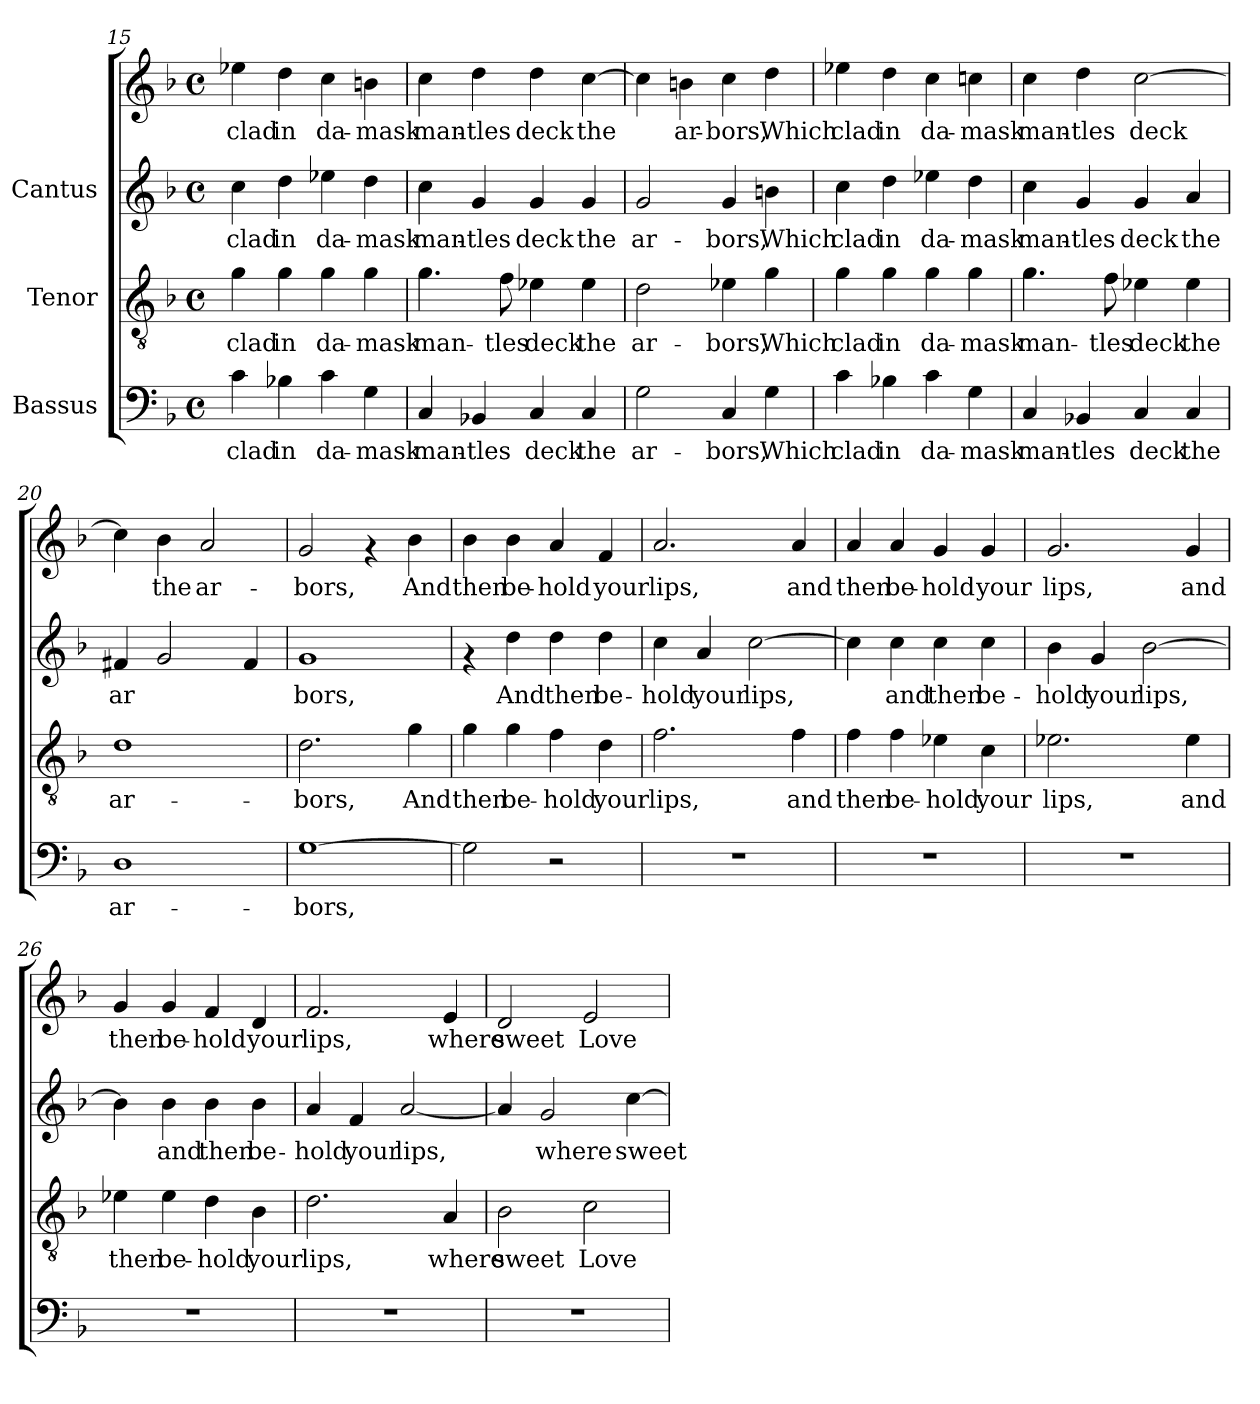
**kern	**text	**kern	**text	**kern	**text	**kern	**text
*part3	*part3	*part2	*part2	*part1	*part1	*part1	*part1
*staff4	*staff4	*staff3	*staff3	*staff2	*staff2	*staff1	*staff1
*I"Bassus	*	*I"Tenor	*	*I"Cantus	*	*	*
!!LO:PB:g=z
*clefF4	*	*clefGv2	*	*clefG2	*	*clefG2	*
*k[b-]	*	*k[b-]	*	*k[b-]	*	*k[b-]	*
*F:	*	*F:	*	*F:	*	*F:	*
*M4/4	*	*M4/4	*	*M4/4	*	*M4/4	*
*met(c)	*	*met(c)	*	*met(c)	*	*met(c)	*
=15	=15	=15	=15	=15	=15	=15	=15
!	!LO:LY:b:cj	!	!LO:LY:b:cj	!	!LO:LY:b:cj	!	!LO:LY:b:cj
4c\	clad	4g\	clad	4cc\	clad	4ee-X\	clad
!	!LO:LY:b:cj	!	!LO:LY:b:cj	!	!LO:LY:b:cj	!	!LO:LY:b:cj
4B-X\	in	4g\	in	4dd\	in	4dd\	in
!	!LO:LY:b:cj	!	!LO:LY:b:cj	!	!LO:LY:b:cj	!	!LO:LY:b:cj
4c\	da-	4g\	da-	4ee-X\	da-	4cc\	da-
!	!LO:LY:b:cj	!	!LO:LY:b:cj	!	!LO:LY:b:cj	!	!LO:LY:b:cj
4G\	-mask	4g\	-mask	4dd\	-mask	4bn\	-mask
=16	=16	=16	=16	=16	=16	=16	=16
!	!LO:LY:b:cj	!	!LO:LY:b:cj	!	!LO:LY:b:cj	!	!LO:LY:b:cj
4C/	man-	4.g\	man-	4cc\	man-	4cc\	man-
!	!LO:LY:b:cj	!	!	!	!LO:LY:b:cj	!	!LO:LY:b:cj
4BB-X/	-tles	.	.	4g/	-tles	4dd\	-tles
!	!	!	!LO:LY:b:cj	!	!	!	!
.	.	8f\	-tles	.	.	.	.
!	!LO:LY:b:cj	!	!LO:LY:b:cj	!	!LO:LY:b:cj	!	!LO:LY:b:cj
4C/	deck	4e-X\	deck	4g/	deck	4dd\	deck
!	!LO:LY:b:cj	!	!LO:LY:b:cj	!	!LO:LY:b:cj	!	!LO:LY:b:cj
4C/	the	4e-\	the	4g/	the	[>4cc\	the
=17	=17	=17	=17	=17	=17	=17	=17
!	!LO:LY:b:cj	!	!LO:LY:b:cj	!	!LO:LY:b:cj	!	!LO:LY:b:cj
2G\	ar-	2d\	ar-	2g/	ar-	4cc\]	.
!	!	!	!	!	!	!	!LO:LY:b:cj
.	.	.	.	.	.	4bn\	ar-
!	!LO:LY:b:cj	!	!LO:LY:b:cj	!	!LO:LY:b:cj	!	!LO:LY:b:cj
4C/	-bors,	4e-X\	-bors,	4g/	-bors,	4cc\	-bors,
!	!LO:LY:b:cj	!	!LO:LY:b:cj	!	!LO:LY:b:cj	!	!LO:LY:b:cj
4G\	Which	4g\	Which	4bn\	Which	4dd\	Which
=18	=18	=18	=18	=18	=18	=18	=18
!	!LO:LY:b:cj	!	!LO:LY:b:cj	!	!LO:LY:b:cj	!	!LO:LY:b:cj
4c\	clad	4g\	clad	4cc\	clad	4ee-X\	clad
!	!LO:LY:b:cj	!	!LO:LY:b:cj	!	!LO:LY:b:cj	!	!LO:LY:b:cj
4B-X\	in	4g\	in	4dd\	in	4dd\	in
!	!LO:LY:b:cj	!	!LO:LY:b:cj	!	!LO:LY:b:cj	!	!LO:LY:b:cj
4c\	da-	4g\	da-	4ee-X\	da-	4cc\	da-
!	!LO:LY:b:cj	!	!LO:LY:b:cj	!	!LO:LY:b:cj	!	!LO:LY:b:cj
4G\	-mask	4g\	-mask	4dd\	-mask	4ccn\	-mask
!!LO:LB:g=z
=19	=19	=19	=19	=19	=19	=19	=19
!	!LO:LY:b:cj	!	!LO:LY:b:cj	!	!LO:LY:b:cj	!	!LO:LY:b:cj
4C/	man-	4.g\	man-	4cc\	man-	4cc\	man-
!	!LO:LY:b:cj	!	!	!	!LO:LY:b:cj	!	!LO:LY:b:cj
4BB-X/	-tles	.	.	4g/	-tles	4dd\	-tles
!	!	!	!LO:LY:b:cj	!	!	!	!
.	.	8f\	-tles	.	.	.	.
!	!LO:LY:b:cj	!	!LO:LY:b:cj	!	!LO:LY:b:cj	!	!LO:LY:b:cj
4C/	deck	4e-X\	deck	4g/	deck	[>2cc\	deck
!	!LO:LY:b:cj	!	!LO:LY:b:cj	!	!LO:LY:b:cj	!	!
4C/	the	4e-\	the	4a/	the	.	.
=20	=20	=20	=20	=20	=20	=20	=20
!	!LO:LY:b:cj	!	!LO:LY:b:cj	!	!LO:LY:b:cj	!	!LO:LY:b:cj
1D	ar-	1d	ar-	4f#X/	-ar-	4cc\]	.
!	!	!	!	!	!LO:LY:b:cj	!	!LO:LY:b:cj
.	.	.	.	2g/	--	4b-\	the
!	!	!	!	!	!	!	!LO:LY:b:cj
.	.	.	.	.	.	2a/	ar-
!	!	!	!	!	!LO:LY:b:cj	!	!
.	.	.	.	4f#/	--	.	.
=21	=21	=21	=21	=21	=21	=21	=21
!	!LO:LY:b:cj	!	!LO:LY:b:cj	!	!LO:LY:b:cj	!	!LO:LY:b:cj
[>1G	-bors,	2.d\	-bors,	1g	bors,	2g/	-bors,
.	.	.	.	.	.	4rf	.
!	!	!	!LO:LY:b:cj	!	!	!	!LO:LY:b:cj
.	.	4g\	And	.	.	4b-\	And
=22	=22	=22	=22	=22	=22	=22	=22
!	!	!	!LO:LY:b:cj	!	!	!	!LO:LY:b:cj
2G\]	.	4g\	then	4rf	.	4b-\	then
!	!	!	!LO:LY:b:cj	!	!LO:LY:b:cj	!	!LO:LY:b:cj
.	.	4g\	be-	4dd\	And	4b-\	be-
!	!	!	!LO:LY:b:cj	!	!LO:LY:b:cj	!	!LO:LY:b:cj
2r	.	4f\	-hold	4dd\	then	4a/	-hold
!	!	!	!LO:LY:b:cj	!	!LO:LY:b:cj	!	!LO:LY:b:cj
.	.	4d\	your	4dd\	be-	4f/	your
=23	=23	=23	=23	=23	=23	=23	=23
!	!	!	!LO:LY:b:cj	!	!LO:LY:b:cj	!	!LO:LY:b:cj
1r	.	2.f\	lips,	4cc\	hold	2.a/	-lips,
!	!	!	!	!	!LO:LY:b:cj	!	!
.	.	.	.	4a/	your	.	.
!	!	!	!	!	!LO:LY:b:cj	!	!
.	.	.	.	[>2cc\	lips,	.	.
!	!	!	!LO:LY:b:cj	!	!	!	!LO:LY:b:cj
.	.	4f\	and	.	.	4a/	and
!!LO:LB:g=z
=24	=24	=24	=24	=24	=24	=24	=24
!	!	!	!LO:LY:b:cj	!	!LO:LY:b:cj	!	!LO:LY:b:cj
1r	.	4f\	then	4cc\]	.	4a/	then
!	!	!	!LO:LY:b:cj	!	!LO:LY:b:cj	!	!LO:LY:b:cj
.	.	4f\	be-	4cc\	and	4a/	be-
!	!	!	!LO:LY:b:cj	!	!LO:LY:b:cj	!	!LO:LY:b:cj
.	.	4e-X\	-hold	4cc\	then	4g/	-hold
!	!	!	!LO:LY:b:cj	!	!LO:LY:b:cj	!	!LO:LY:b:cj
.	.	4c\	your	4cc\	be-	4g/	your
=25	=25	=25	=25	=25	=25	=25	=25
!	!	!	!LO:LY:b:cj	!	!LO:LY:b:cj	!	!LO:LY:b:cj
1r	.	2.e-X\	lips,	4b-\	hold	2.g/	-lips,
!	!	!	!	!	!LO:LY:b:cj	!	!
.	.	.	.	4g/	your	.	.
!	!	!	!	!	!LO:LY:b:cj	!	!
.	.	.	.	[>2b-\	lips,	.	.
!	!	!	!LO:LY:b:cj	!	!	!	!LO:LY:b:cj
.	.	4e-\	and	.	.	4g/	and
=26	=26	=26	=26	=26	=26	=26	=26
!	!	!	!LO:LY:b:cj	!	!LO:LY:b:cj	!	!LO:LY:b:cj
1r	.	4e-X\	then	4b-\]	.	4g/	then
!	!	!	!LO:LY:b:cj	!	!LO:LY:b:cj	!	!LO:LY:b:cj
.	.	4e-\	be-	4b-\	and	4g/	be-
!	!	!	!LO:LY:b:cj	!	!LO:LY:b:cj	!	!LO:LY:b:cj
.	.	4d\	-hold	4b-\	then	4f/	-hold
!	!	!	!LO:LY:b:cj	!	!LO:LY:b:cj	!	!LO:LY:b:cj
.	.	4B-\	your	4b-\	be-	4d/	your
=27	=27	=27	=27	=27	=27	=27	=27
!	!	!	!LO:LY:b:cj	!	!LO:LY:b:cj	!	!LO:LY:b:cj
1r	.	2.d\	lips,	4a/	hold	2.f/	-lips,
!	!	!	!	!	!LO:LY:b:cj	!	!
.	.	.	.	4f/	your	.	.
!	!	!	!	!	!LO:LY:b:cj	!	!
.	.	.	.	[<2a/	lips,	.	.
!	!	!	!LO:LY:b:cj	!	!	!	!LO:LY:b:cj
.	.	4A/	where	.	.	4e/	where
=28	=28	=28	=28	=28	=28	=28	=28
!	!	!	!LO:LY:b:cj	!	!LO:LY:b:cj	!	!LO:LY:b:cj
1r	.	2B-\	sweet	4a/]	.	2d/	sweet
!	!	!	!	!	!LO:LY:b:cj	!	!
.	.	.	.	2g/	where	.	.
!	!	!	!LO:LY:b:cj	!	!	!	!LO:LY:b:cj
.	.	2c\	Love	.	.	2e/	Love
!	!	!	!	!	!LO:LY:b:cj	!	!
.	.	.	.	[>4cc\	sweet	.	.
=	=	=	=	=	=	=	=
*-	*-	*-	*-	*-	*-	*-	*-
